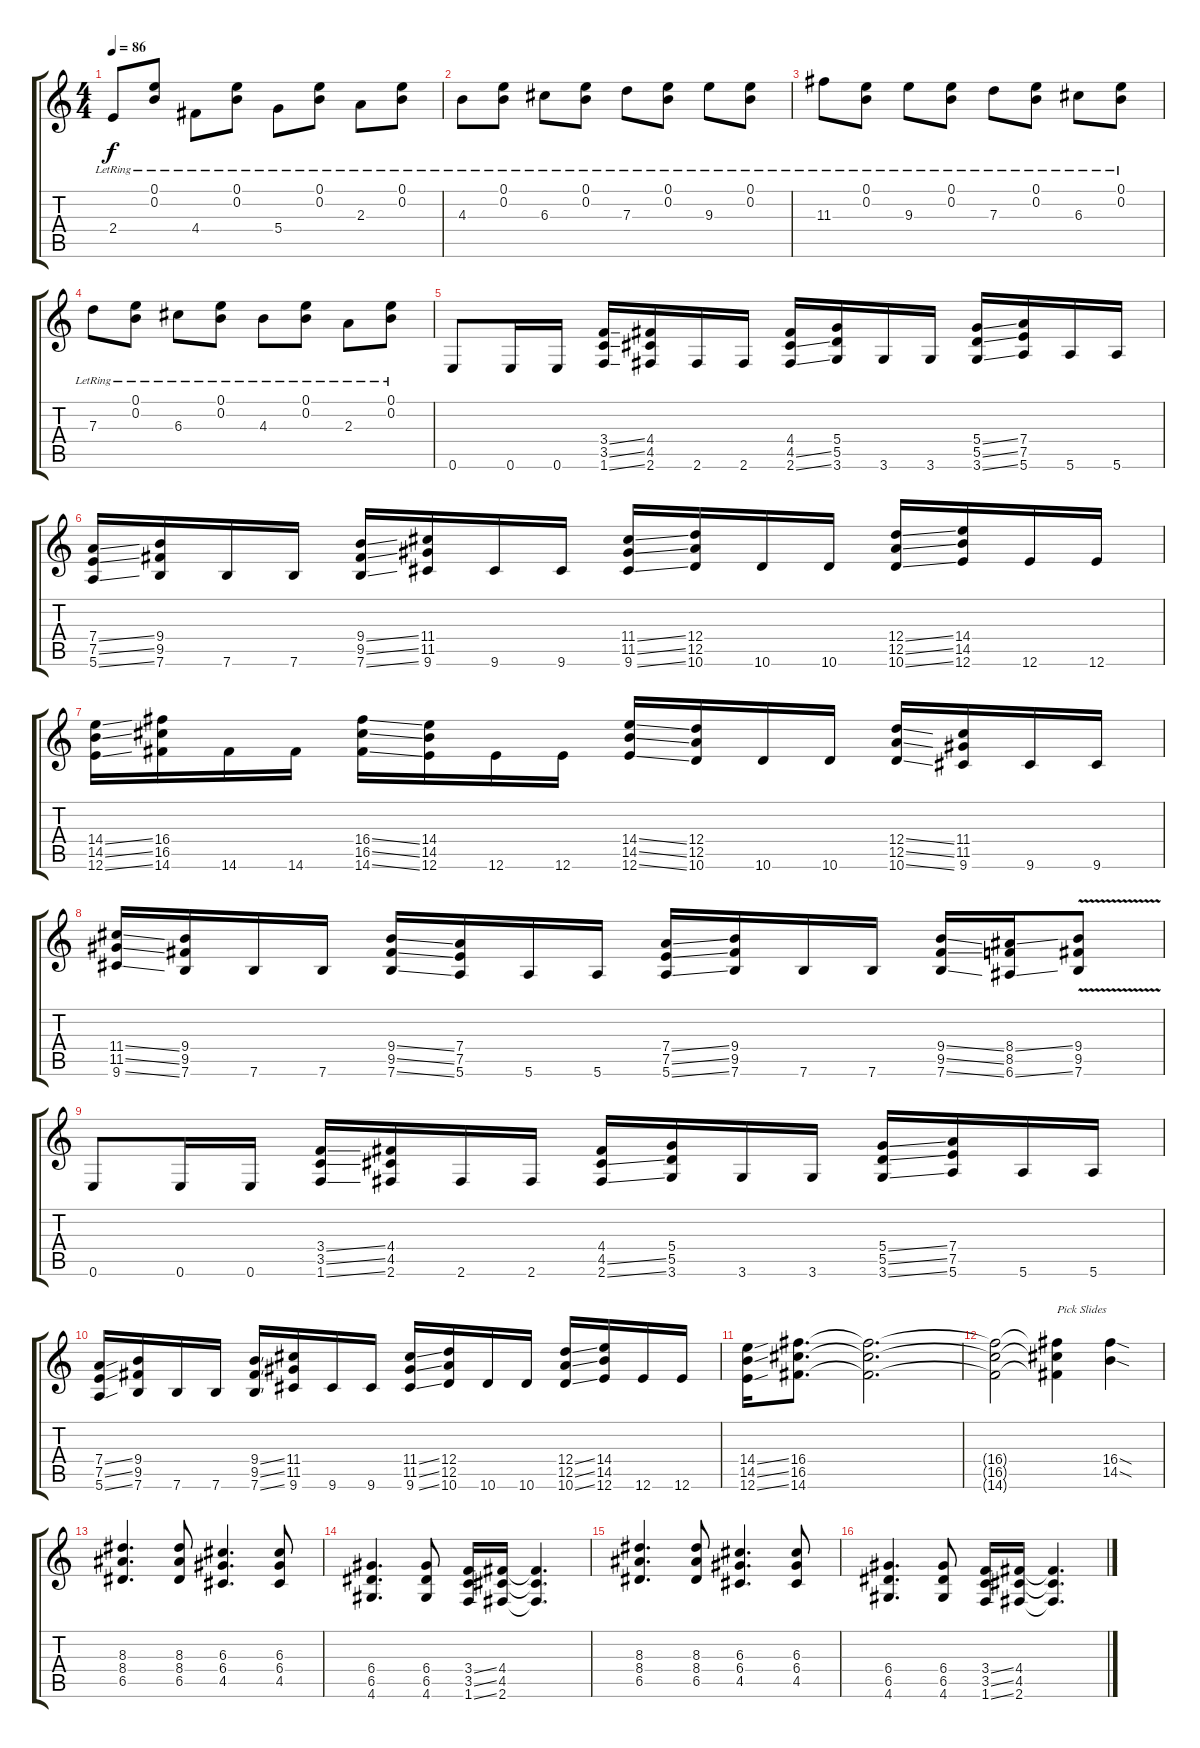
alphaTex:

\track "" {instrument distortionguitar}
\staff {score tabs}
\tuning (E4 B3 G3 D3 A2 E2) {hide}
\ts (4 4)
\tempo 86
\clef g2
\ks c
2.4{lr}.8{dy f} (0.1{lr} 0.2{lr}).8 4.4{lr}.8 (0.1{lr} 0.2{lr}).8 5.4{lr}.8 (0.1{lr} 0.2{lr}).8 2.3{lr}.8 (0.1{lr} 0.2{lr}).8 |
4.3{lr}.8 (0.1{lr} 0.2{lr}).8 6.3{lr}.8 (0.1{lr} 0.2{lr}).8 7.3{lr}.8 (0.1{lr} 0.2{lr}).8 9.3{lr}.8 (0.1{lr} 0.2{lr}).8 |
11.3{lr}.8 (0.1{lr} 0.2{lr}).8 9.3{lr}.8 (0.1{lr} 0.2{lr}).8 7.3{lr}.8 (0.1{lr} 0.2{lr}).8 6.3{lr}.8 (0.1{lr} 0.2{lr}).8 |
7.3{lr}.8 (0.1{lr} 0.2{lr}).8 6.3{lr}.8 (0.1{lr} 0.2{lr}).8 4.3{lr}.8 (0.1{lr} 0.2{lr}).8 2.3{lr}.8 (0.1{lr} 0.2{lr}).8 |
0.6.8 0.6.16 0.6.16 (3.4{ss} 3.5{ss} 1.6{ss}).16 (4.4 4.5 2.6).16 2.6.16 2.6.16 (4.4 4.5{ss} 2.6{ss}).16 (5.4 5.5 3.6).16 3.6.16 3.6.16 (5.4{ss} 5.5{ss} 3.6{ss}).16 (7.4 7.5 5.6).16 5.6.16 5.6.16 |
(7.4{ss} 7.5{ss} 5.6{ss}).16 (9.4 9.5 7.6).16 7.6.16 7.6.16 (9.4{ss} 9.5{ss} 7.6{ss}).16 (11.4 11.5 9.6).16 9.6.16 9.6.16 (11.4{ss} 11.5{ss} 9.6{ss}).16 (12.4 12.5 10.6).16 10.6.16 10.6.16 (12.4{ss} 12.5{ss} 10.6{ss}).16 (14.4 14.5 12.6).16 12.6.16 12.6.16 |
(14.4{ss} 14.5{ss} 12.6{ss}).16 (16.4 16.5 14.6).16 14.6.16 14.6.16 (16.4{ss} 16.5{ss} 14.6{ss}).16 (14.4 14.5 12.6).16 12.6.16 12.6.16 (14.4{ss} 14.5{ss} 12.6{ss}).16 (12.4 12.5 10.6).16 10.6.16 10.6.16 (12.4{ss} 12.5{ss} 10.6{ss}).16 (11.4 11.5 9.6).16 9.6.16 9.6.16 |
(11.4{ss} 11.5{ss} 9.6{ss}).16 (9.4 9.5 7.6).16 7.6.16 7.6.16 (9.4{ss} 9.5{ss} 7.6{ss}).16 (7.4 7.5 5.6).16 5.6.16 5.6.16 (7.4{ss} 7.5{ss} 5.6{ss}).16 (9.4 9.5 7.6).16 7.6.16 7.6.16 (9.4{ss} 9.5{ss} 7.6{ss}).16 (8.4{ss} 8.5 6.6{ss}).16 (9.4{v} 9.5 7.6{v}).8 |
0.6.8 0.6.16 0.6.16 (3.4{ss} 3.5{ss} 1.6{ss}).16 (4.4 4.5 2.6).16 2.6.16 2.6.16 (4.4 4.5{ss} 2.6{ss}).16 (5.4 5.5 3.6).16 3.6.16 3.6.16 (5.4{ss} 5.5{ss} 3.6{ss}).16 (7.4 7.5 5.6).16 5.6.16 5.6.16 |
(7.4{ss} 7.5{ss} 5.6{ss}).16 (9.4 9.5 7.6).16 7.6.16 7.6.16 (9.4{ss} 9.5{ss} 7.6{ss}).16 (11.4 11.5 9.6).16 9.6.16 9.6.16 (11.4{ss} 11.5{ss} 9.6{ss}).16 (12.4 12.5 10.6).16 10.6.16 10.6.16 (12.4{ss} 12.5{ss} 10.6{ss}).16 (14.4 14.5 12.6).16 12.6.16 12.6.16 |
(14.4{ss} 14.5{ss} 12.6{ss}).16 (16.4 16.5 14.6).8{d} (16.4{t} 16.5{t} 14.6{t}).2{d} |
(16.4{t} 16.5{t} 14.6{t}).2 (16.4{t} 16.5{t} 14.6{t}).4{txt "Pick Slides"} (16.4{sod} 14.5{sod}).4 |
(8.3 8.4 6.5).4{d volume 13} (8.3 8.4 6.5).8 (6.3 6.4 4.5).4{d} (6.3 6.4 4.5).8 |
(6.4 6.5 4.6).4{d} (6.4 6.5 4.6).8 (3.4{ss} 3.5{ss} 1.6{ss}).16 (4.4 4.5 2.6).16 (4.4{t} 4.5{t} 2.6{t}).4{d} |
(8.3 8.4 6.5).4{d} (8.3 8.4 6.5).8 (6.3 6.4 4.5).4{d} (6.3 6.4 4.5).8 |
(6.4 6.5 4.6).4{d} (6.4 6.5 4.6).8 (3.4{ss} 3.5{ss} 1.6{ss}).16 (4.4 4.5 2.6).16 (4.4{t} 4.5{t} 2.6{t}).4{d}
